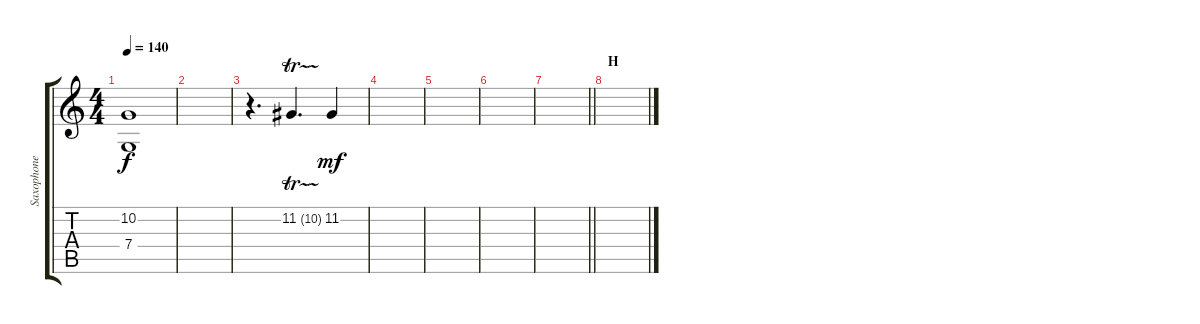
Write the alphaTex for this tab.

\track ("Saxophone" "Saxophone") {instrument tenorsax}
\staff {score tabs}
\tuning (D4 A3 F3 C3 G2 C2) {hide}
\ts (4 4)
\tempo 140
\clef g2
\ks c
(10.2{t} 7.4{t}).1{dy f} |
|
r.4{d} 11.2{tr (10 32)}.4{d} 11.2.4{dy mf} |
|
|
|
\barLineRight lightlight
|
\section ("" "H")
